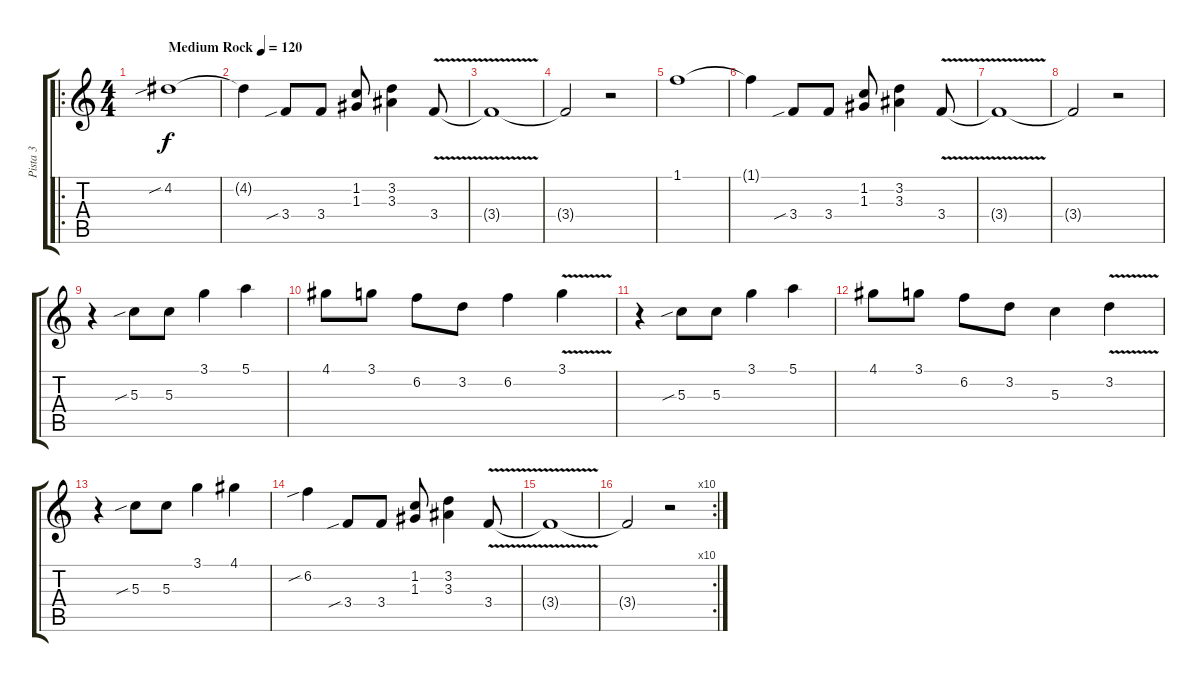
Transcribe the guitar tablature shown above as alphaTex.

\track ("Pista 3" "Pista 3") {instrument overdrivenguitar}
\staff {score tabs}
\tuning (E4 B3 G3 D3 A2 E2) {hide}
\ro
\ts (4 4)
\tempo (120 "Medium Rock")
\clef g2
\ks c
4.2{sib}.1{dy f instrument overdrivenguitar} |
4.2{t}.4 3.4{sib}.8 3.4.8 (1.2 1.3).8 (3.2 3.3).4 3.4{v}.8 |
3.4{t}.1 |
3.4{t}.2 r.2 |
1.1.1 |
1.1{t}.4 3.4{sib}.8 3.4.8 (1.2 1.3).8 (3.2 3.3).4 3.4{v}.8 |
3.4{t}.1 |
3.4{t}.2 r.2 |
r.4 5.3{sib}.8 5.3.8 3.1.4 5.1.4 |
4.1.8 3.1.8 6.2.8 3.2.8 6.2.4 3.1{v}.4 |
r.4 5.3{sib}.8 5.3.8 3.1.4 5.1.4 |
4.1.8 3.1.8 6.2.8 3.2.8 5.3.4 3.2{v}.4 |
r.4 5.3{sib}.8 5.3.8 3.1.4 4.1.4 |
6.2{sib}.4 3.4{sib}.8 3.4.8 (1.2 1.3).8 (3.2 3.3).4 3.4{v}.8 |
3.4{t}.1 |
\rc 10
3.4{t}.2 r.2
